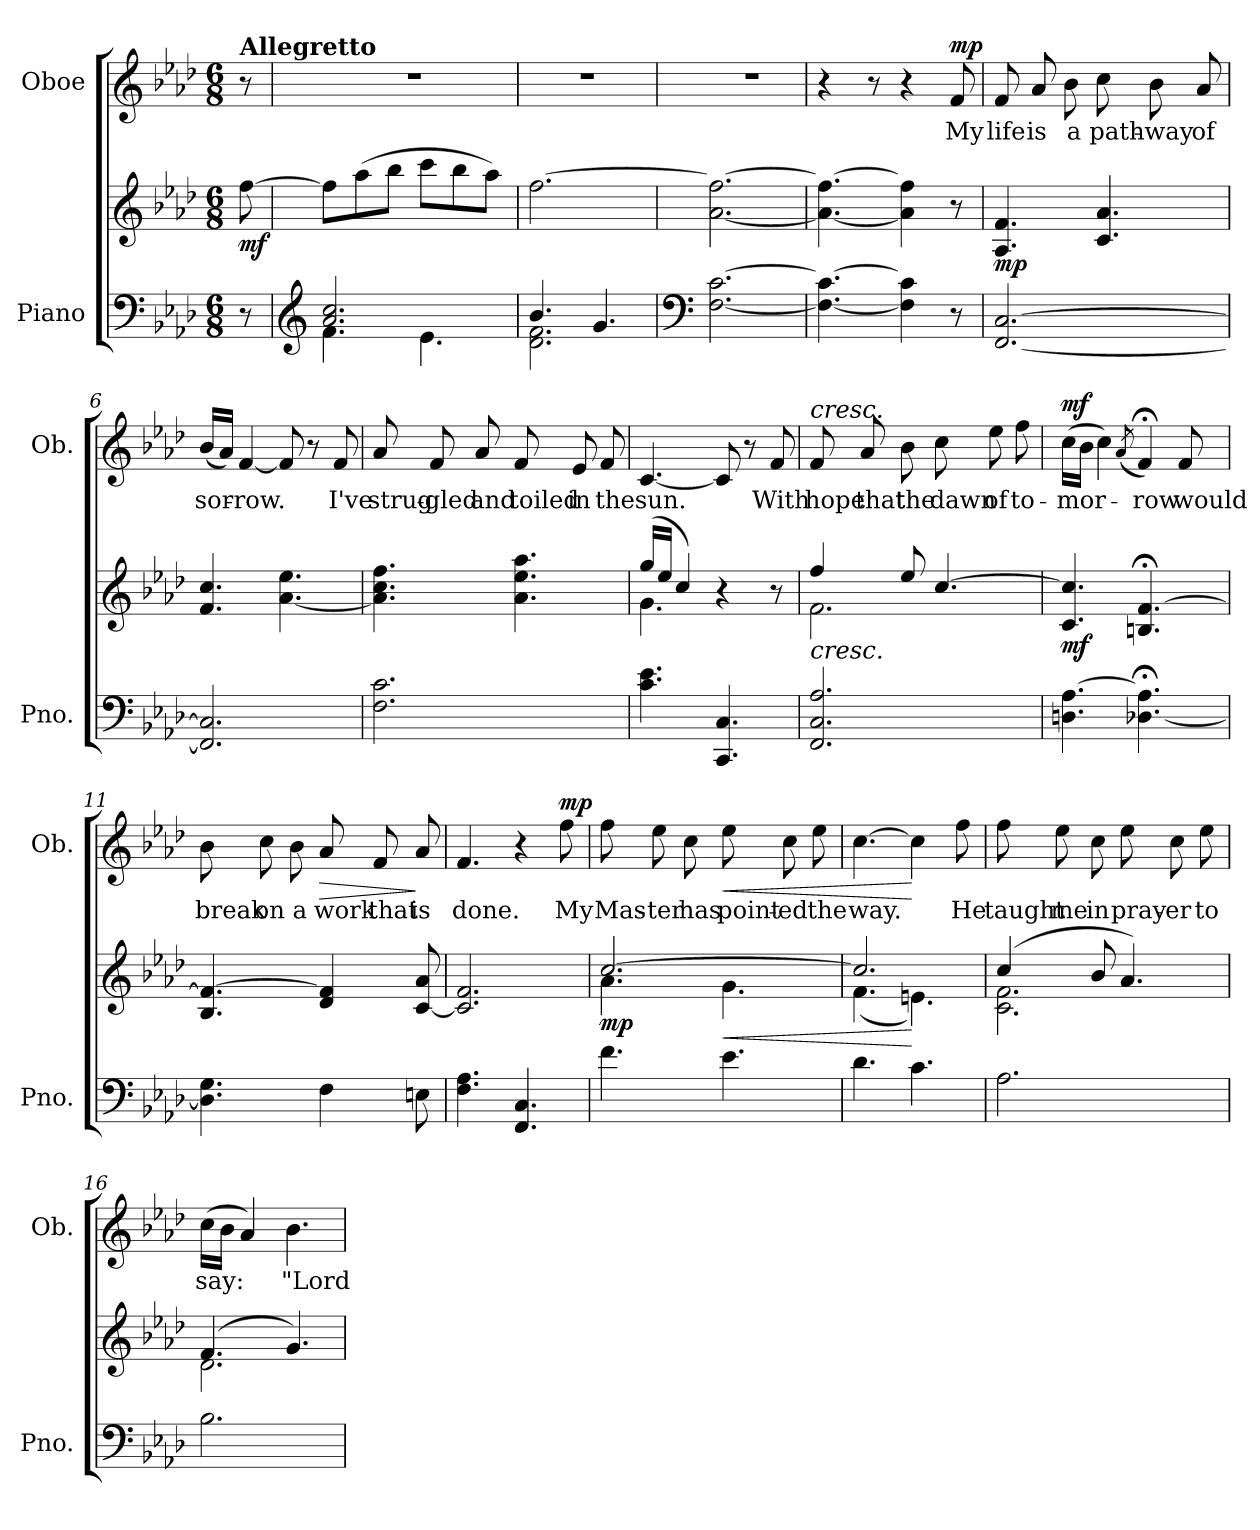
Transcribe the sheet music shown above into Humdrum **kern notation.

**kern	**kern	**dynam	**kern	**text	**dynam
*part2	*part2	*part2	*part1	*part1	*part1
*staff3	*staff2	*staff2/3	*staff1	*staff1	*staff1
*I"Piano	*	*	*I"Oboe	*	*
*I'Pno.	*	*	*I'Ob.	*	*
*clefF4	*clefG2	*	*clefG2	*	*
*k[b-e-a-d-]	*k[b-e-a-d-]	*	*k[b-e-a-d-]	*	*
*M6/8	*M6/8	*	*M6/8	*	*
=	=	=	=	=	=
!	!	!	!LO:TX:a:B:t=Allegretto	!	!
!	!	!LO:DY:b	!	!	!
8r	[8ff\	mf	8r	.	.
=1	=1	=1	=1	=1	=1
*clefG2	*	*	*	*	*
*^	*	*	*	*	*
2.a-/ 2.cc/	4.f\	8ff\L]	.	2.r	.	.
.	.	(8aa-\	.	.	.	.
.	.	8bb-\J	.	.	.	.
.	4.e-\	8ccc\L	.	.	.	.
.	.	8bb-\	.	.	.	.
.	.	8aa-\J)	.	.	.	.
=2	=2	=2	=2	=2	=2	=2
4.b-/	2.d-\ 2.f\	[2.ff\	.	2.r	.	.
4.g/	.	.	.	.	.	.
*v	*v	*	*	*	*	*
=3	=3	=3	=3	=3	=3
*clefF4	*	*	*	*	*
[2.F\ [2.c\	[2.a-\ 2.ff\_	.	2.r	.	.
=4	=4	=4	=4	=4	=4
4.F\_ 4.c\_	4.a-\_ 4.ff\_	.	4r	.	.
.	.	.	8r	.	.
4F\] 4c\]	4a-\] 4ff\]	.	4r	.	.
!	!	!	!	!LO:LY:b	!LO:DY:a
8r	8r	.	8f/	My	mp
=5	=5	=5	=5	=5	=5
!	!	!LO:DY:b	!	!LO:LY:b	!
[2.FF/ [2.C/	4.A-/ 4.f/	mp	8f/	life	.
!	!	!	!	!LO:LY:b	!
.	.	.	8a-/	is	.
!	!	!	!	!LO:LY:b	!
.	.	.	8b-\	a	.
!	!	!	!	!LO:LY:b	!
.	4.c/ 4.a-/	.	8cc\	path-	.
!	!	!	!	!LO:LY:b	!
.	.	.	8b-\	-way	.
!	!	!	!	!LO:LY:b	!
.	.	.	8a-/	of	.
!!LO:LB:g=z
=6	=6	=6	=6	=6	=6
!	!	!	!	!LO:LY:b	!
2.FF/] 2.C/]	4.f/ 4.cc/	.	(16b-/LL	sor-	.
.	.	.	16a-/JJ)	.	.
!	!	!	!	!LO:LY:b	!
.	.	.	[4f/	-row.	.
.	[4.a-\ 4.ee-\	.	8f/]	.	.
.	.	.	8r	.	.
!	!	!	!	!LO:LY:b	!
.	.	.	8f/	I've	.
=7	=7	=7	=7	=7	=7
!	!	!	!	!LO:LY:b	!
2.F\ 2.c\	4.a-\] 4.cc\ 4.ff\	.	8a-/	strug-	.
!	!	!	!	!LO:LY:b	!
.	.	.	8f/	-gled	.
!	!	!	!	!LO:LY:b	!
.	.	.	8a-/	and	.
!	!	!	!	!LO:LY:b	!
.	4.a-\ 4.ee-\ 4.aa-\	.	8f/	toiled	.
!	!	!	!	!LO:LY:b	!
.	.	.	8e-/	in	.
!	!	!	!	!LO:LY:b	!
.	.	.	8f/	the	.
=8	=8	=8	=8	=8	=8
*	*^	*	*	*	*
!	!	!	!	!	!LO:LY:b	!
4.c\ 4.e-\	(16gg/LL	4.g\	.	[4.c/	sun.	.
.	16ee-/JJ	.	.	.	.	.
.	4cc/)	.	.	.	.	.
4.CC/ 4.C/	4r	4.ryy	.	8c/]	.	.
.	.	.	.	8r	.	.
!	!	!	!	!	!LO:LY:b	!
.	8r	.	.	8f/	With	.
=9	=9	=9	=9	=9	=9	=9
!	!	!	!	!LO:TX:a:i:t=cresc.	!	!
!	!LO:TX:b:i:t=cresc.	!	!	!	!	!
!	!	!	!	!	!LO:LY:b	!
2.FF/ 2.C/ 2.A-/	4ff/	2.f\	.	8f/	hope	.
!	!	!	!	!	!LO:LY:b	!
.	.	.	.	8a-/	that	.
!	!	!	!	!	!LO:LY:b	!
.	8ee-/	.	.	8b-\	the	.
!	!	!	!	!	!LO:LY:b	!
.	[4.cc/	.	.	8cc\	dawn	.
!	!	!	!	!	!LO:LY:b	!
.	.	.	.	8ee-\	of	.
!	!	!	!	!	!LO:LY:b	!
.	.	.	.	8ff\	to-	.
*	*v	*v	*	*	*	*
!!LO:LB:g=z
=10	=10	=10	=10	=10	=10
!	!	!LO:DY:b	!	!LO:LY:b	!LO:DY:a
4.Dn\ [4.A-\	4.c/ 4.cc/]	mf	(16cc\LL	-mor-	mf
.	.	.	16b-\JJ	.	.
.	.	.	4cc\)	.	.
.	.	.	(8qa-/	.	.
!	!	!	!	!LO:LY:b	!
[4.D-X\;< 4.A-\];<	4.Bn/;< [4.f/;<	.	4f;</)	-row	.
!	!	!	!	!LO:LY:b	!
.	.	.	8f/	would	.
=11	=11	=11	=11	=11	=11
!	!	!	!	!LO:LY:b	!
4.D-\] 4.G\	4.B-/ 4.f/_	.	8b-\	break	.
!	!	!	!	!LO:LY:b	!
.	.	.	8cc\	on	.
!	!	!	!	!LO:LY:b	!
.	.	.	8b-\	a	.
!	!	!	!	!LO:LY:b	!LO:HP:b
4F\	4d-/ 4f/]	.	8a-/	work	>
!	!	!	!	!LO:LY:b	!
.	.	.	8f/	that	.
!	!	!	!	!LO:LY:b	!
8En\	[8c/ 8a-/	.	8a-/	is	]
=12	=12	=12	=12	=12	=12
!	!	!	!	!LO:LY:b	!
4.F\ 4.A-\	2.c/] 2.f/	.	4.f/	done.	.
4.FF/ 4.C/	.	.	4r	.	.
!	!	!	!	!LO:LY:b	!LO:DY:a
.	.	.	8ff\	My	mp
=13	=13	=13	=13	=13	=13
*	*^	*	*	*	*
!	!	!	!LO:DY:b	!	!LO:LY:b	!
4.f\	[2.cc/	4.a-\	mp	8ff\	Mas-	.
!	!	!	!	!	!LO:LY:b	!
.	.	.	.	8ee-\	-ter	.
!	!	!	!	!	!LO:LY:b	!
.	.	.	.	8cc\	has	.
!	!	!	!LO:HP:b	!	!LO:LY:b	!LO:HP:b
4.e-\	.	4.g\	<	8ee-\	point-	<
!	!	!	!	!	!LO:LY:b	!
.	.	.	.	8cc\	-ed	.
!	!	!	!	!	!LO:LY:b	!
.	.	.	.	8ee-\	the	.
=14	=14	=14	=14	=14	=14	=14
!	!	!	!	!	!LO:LY:b	!
4.d-\	2.cc/]	(4.f\	.	[4.cc\	way.	.
4.c\	.	4.en\)	[	4cc\]	.	[
!	!	!	!	!	!LO:LY:b	!
.	.	.	.	8ff\	He	.
!!LO:PB:g=z
=15	=15	=15	=15	=15	=15	=15
!	!	!	!	!	!LO:LY:b	!
2.A-\	(4cc/	2.c\ 2.f\	.	8ff\	taught	.
!	!	!	!	!	!LO:LY:b	!
.	.	.	.	8ee-\	me	.
!	!	!	!	!	!LO:LY:b	!
.	8b-/	.	.	8cc\	in	.
!	!	!	!	!	!LO:LY:b	!
.	4.a-/)	.	.	8ee-\	pray-	.
!	!	!	!	!	!LO:LY:b	!
.	.	.	.	8cc\	-er	.
!	!	!	!	!	!LO:LY:b	!
.	.	.	.	8ee-\	to	.
=16	=16	=16	=16	=16	=16	=16
!	!	!	!	!	!LO:LY:b	!
2.B-\	(4.f/	2.d-\	.	(16cc\LL	say:	.
.	.	.	.	16b-\JJ	.	.
.	.	.	.	4a-/)	.	.
!	!	!	!	!	!LO:LY:b	!
.	4.g/)	.	.	4.b-\	"Lord	.
*	*v	*v	*	*	*	*
=	=	=	=	=	=
*-	*-	*-	*-	*-	*-
